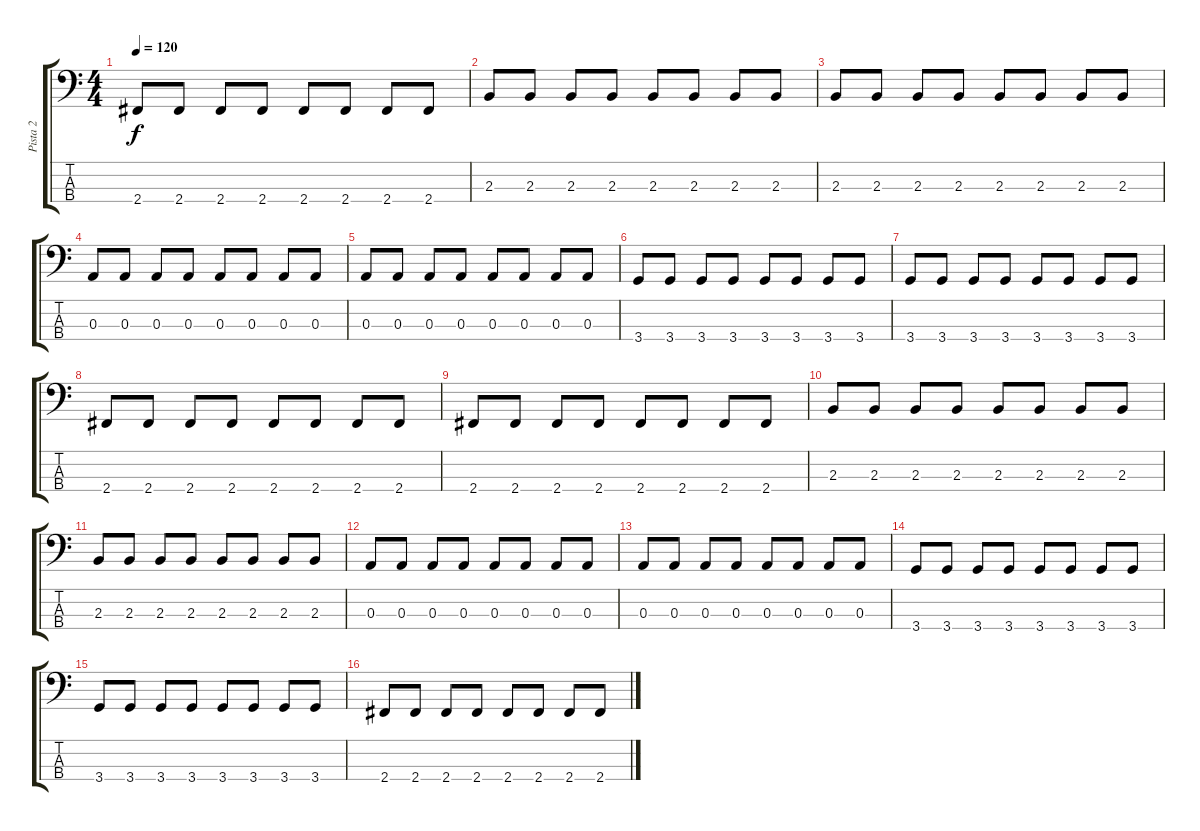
\track ("Pista 2" "Pista 2") {instrument electricbasspick}
\staff {score tabs}
\tuning (G2 D2 A1 E1) {hide}
\ts (4 4)
\tempo 120
\clef f4
\ks c
2.4.8{dy f} 2.4.8 2.4.8 2.4.8 2.4.8 2.4.8 2.4.8 2.4.8 |
2.3.8 2.3.8 2.3.8 2.3.8 2.3.8 2.3.8 2.3.8 2.3.8 |
2.3.8 2.3.8 2.3.8 2.3.8 2.3.8 2.3.8 2.3.8 2.3.8 |
0.3.8 0.3.8 0.3.8 0.3.8 0.3.8 0.3.8 0.3.8 0.3.8 |
0.3.8 0.3.8 0.3.8 0.3.8 0.3.8 0.3.8 0.3.8 0.3.8 |
3.4.8 3.4.8 3.4.8 3.4.8 3.4.8 3.4.8 3.4.8 3.4.8 |
3.4.8 3.4.8 3.4.8 3.4.8 3.4.8 3.4.8 3.4.8 3.4.8 |
2.4.8 2.4.8 2.4.8 2.4.8 2.4.8 2.4.8 2.4.8 2.4.8 |
2.4.8 2.4.8 2.4.8 2.4.8 2.4.8 2.4.8 2.4.8 2.4.8 |
2.3.8 2.3.8 2.3.8 2.3.8 2.3.8 2.3.8 2.3.8 2.3.8 |
2.3.8 2.3.8 2.3.8 2.3.8 2.3.8 2.3.8 2.3.8 2.3.8 |
0.3.8 0.3.8 0.3.8 0.3.8 0.3.8 0.3.8 0.3.8 0.3.8 |
0.3.8 0.3.8 0.3.8 0.3.8 0.3.8 0.3.8 0.3.8 0.3.8 |
3.4.8 3.4.8 3.4.8 3.4.8 3.4.8 3.4.8 3.4.8 3.4.8 |
3.4.8 3.4.8 3.4.8 3.4.8 3.4.8 3.4.8 3.4.8 3.4.8 |
2.4.8 2.4.8 2.4.8 2.4.8 2.4.8 2.4.8 2.4.8 2.4.8
